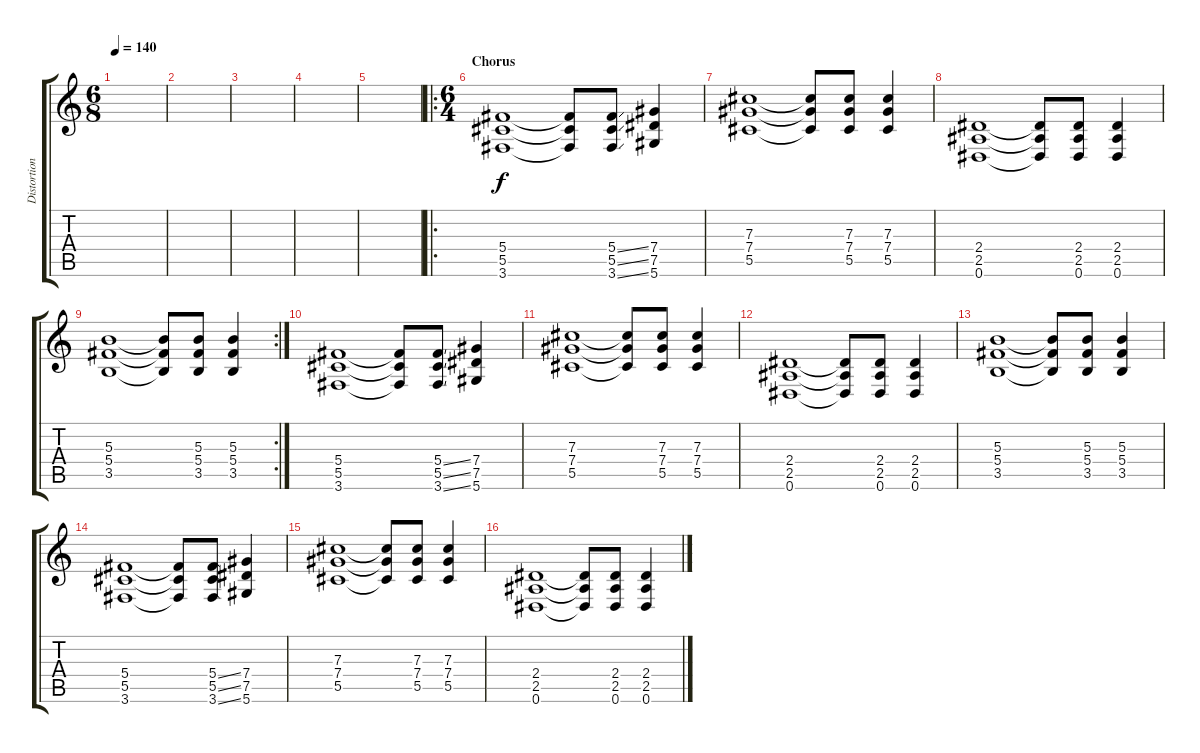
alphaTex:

\track ("Distortion Guitar" "Distortion") {instrument distortionguitar}
\staff {score tabs}
\tuning (Eb4 Bb3 Gb3 Db3 Ab2 Eb2) {hide}
\ts (6 8)
\tempo 140
\clef g2
\ks c
|
|
|
|
|
\ro
\ts (6 4)
\section ("" "Chorus")
(5.4 5.5 3.6).1 (5.4{t} 5.5{t} 3.6{t}).8 (5.4{ss} 5.5{ss} 3.6{ss}).8 (7.4 7.5 5.6).4 |
(7.3 7.4 5.5).1 (7.3{t} 7.4{t} 5.5{t}).8 (7.3 7.4 5.5).8 (7.3 7.4 5.5).4 |
(2.4 2.5 0.6).1 (2.4{t} 2.5{t} 0.6{t}).8 (2.4 2.5 0.6).8 (2.4 2.5 0.6).4 |
\rc 2
(5.3 5.4 3.5).1 (5.3{t} 5.4{t} 3.5{t}).8 (5.3 5.4 3.5).8 (5.3 5.4 3.5).4 |
(5.4 5.5 3.6).1 (5.4{t} 5.5{t} 3.6{t}).8 (5.4{ss} 5.5{ss} 3.6{ss}).8 (7.4 7.5 5.6).4 |
(7.3 7.4 5.5).1 (7.3{t} 7.4{t} 5.5{t}).8 (7.3 7.4 5.5).8 (7.3 7.4 5.5).4 |
(2.4 2.5 0.6).1 (2.4{t} 2.5{t} 0.6{t}).8 (2.4 2.5 0.6).8 (2.4 2.5 0.6).4 |
(5.3 5.4 3.5).1 (5.3{t} 5.4{t} 3.5{t}).8 (5.3 5.4 3.5).8 (5.3 5.4 3.5).4 |
(5.4 5.5 3.6).1 (5.4{t} 5.5{t} 3.6{t}).8 (5.4{ss} 5.5{ss} 3.6{ss}).8 (7.4 7.5 5.6).4 |
(7.3 7.4 5.5).1 (7.3{t} 7.4{t} 5.5{t}).8 (7.3 7.4 5.5).8 (7.3 7.4 5.5).4 |
(2.4 2.5 0.6).1 (2.4{t} 2.5{t} 0.6{t}).8 (2.4 2.5 0.6).8 (2.4 2.5 0.6).4
